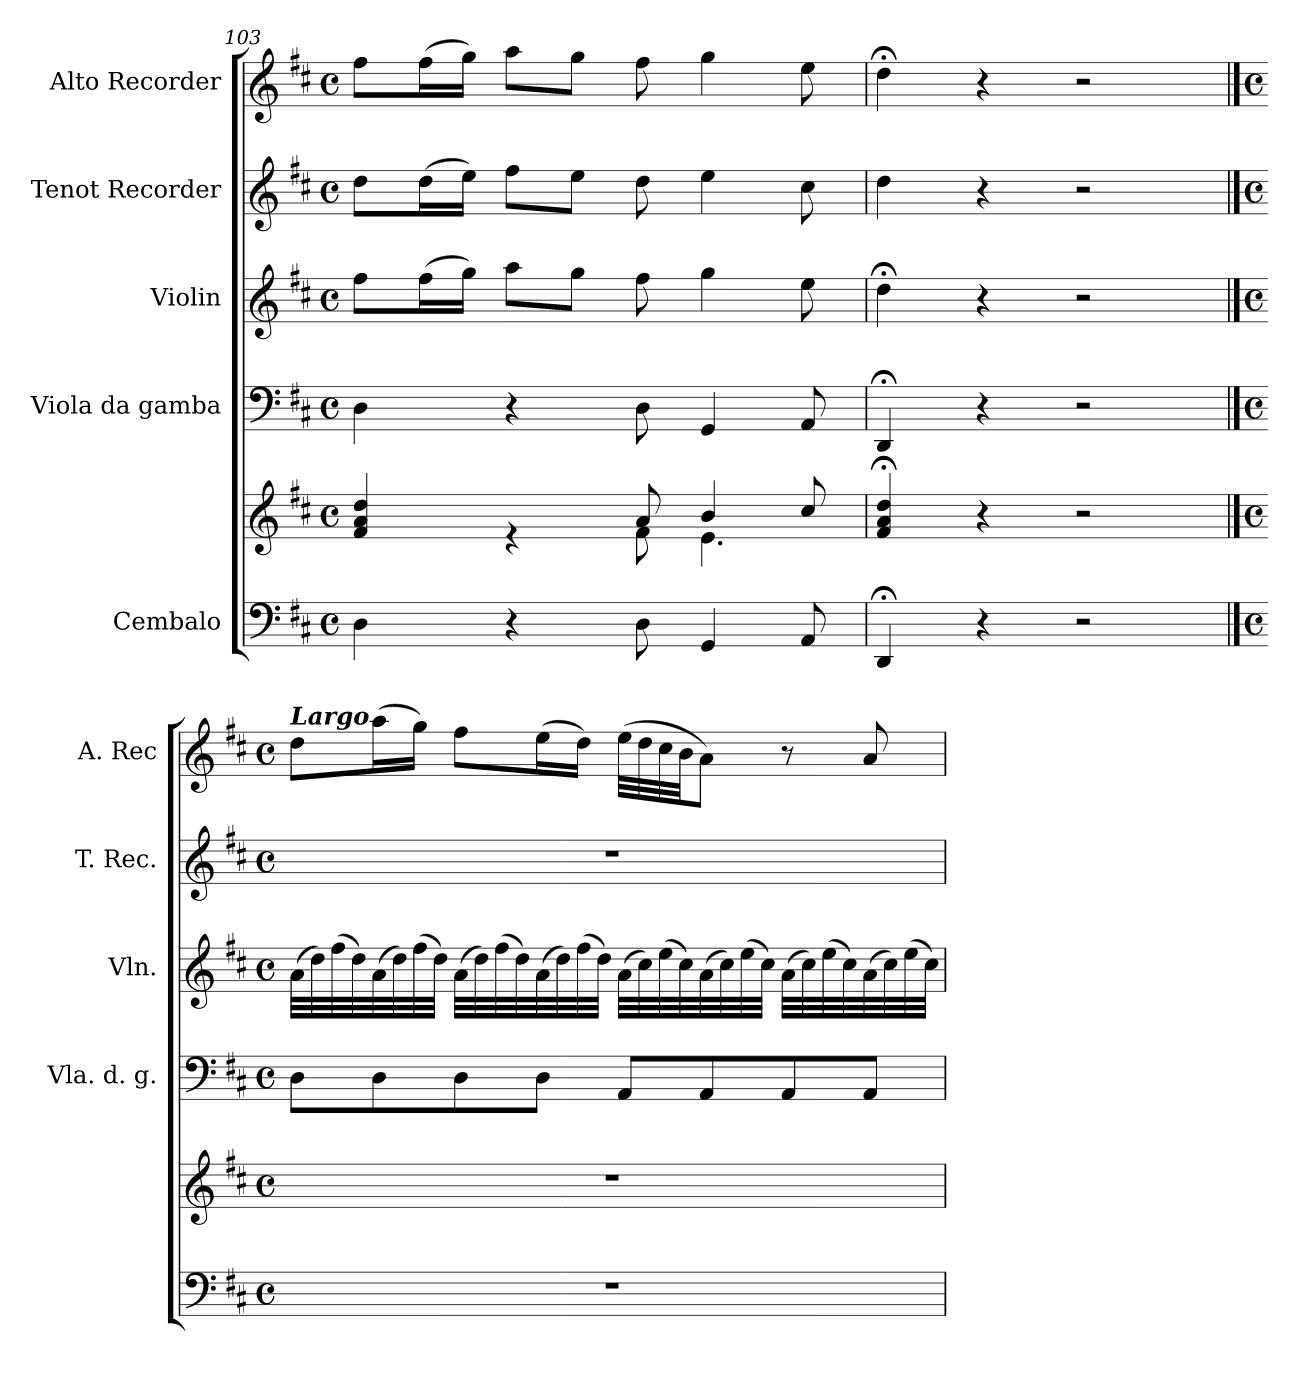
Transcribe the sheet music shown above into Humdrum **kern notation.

**kern	**kern	**kern	**kern	**kern	**kern
*part5	*part5	*part4	*part3	*part2	*part1
*staff6	*staff5	*staff4	*staff3	*staff2	*staff1
*I"Cembalo	*	*I"Viola da gamba	*I"Violin	*I"Tenot Recorder	*I"Alto Recorder
*	*	*I'Vla. d. g.	*I'Vln.	*I'T. Rec.	*I'A. Rec
*clefF4	*clefG2	*clefF4	*clefG2	*clefG2	*clefG2
*k[f#c#]	*k[f#c#]	*k[f#c#]	*k[f#c#]	*k[f#c#]	*k[f#c#]
*M4/4	*M4/4	*M4/4	*M4/4	*M4/4	*M4/4
*met(c)	*met(c)	*met(c)	*met(c)	*met(c)	*met(c)
=103	=103	=103	=103	=103	=103
*	*^	*	*	*	*
4D\	4f#/ 4a/ 4dd/	2ryy	4D\	8ff#\L	8dd\L	8ff#\L
.	.	.	.	(16ff#\L	(16dd\L	(16ff#\L
.	.	.	.	16gg\JJ)	16ee\JJ)	16gg\JJ)
4r	4re	.	4r	8aa\L	8ff#\L	8aa\L
.	.	.	.	8gg\J	8ee\J	8gg\J
8D\	8a/	8f#\	8D\	8ff#\	8dd\	8ff#\
4GG/	4b/	4.e\	4GG/	4gg\	4ee\	4gg\
8AA/	8cc#/	.	8AA/	8ee\	8cc#\	8ee\
*	*v	*v	*	*	*	*
=104	=104	=104	=104	=104	=104
4DD;</	4f#/;< 4a/;< 4dd/;<	4DD;</	4dd;<\	4dd\	4dd;<\
4r	4r	4r	4r	4r	4r
2r	2r	2r	2r	2r	2r
!!LO:PB:g=z
==105	==105	==105	==105	==105	==105
*M4/4	*M4/4	*M4/4	*M4/4	*M4/4	*M4/4
*met(c)	*met(c)	*met(c)	*met(c)	*met(c)	*met(c)
*	*	*	*	*	*MM50
!	!	!	!	!	!LO:TX:a:Bi:t=Largo
1r	1r	8D\L	(32a\LLL	1r	8dd\L
.	.	.	32dd\)	.	.
.	.	.	(32ff#\	.	.
.	.	.	32dd\)	.	.
.	.	8D\	(32a\	.	(16aa\L
.	.	.	32dd\)	.	.
.	.	.	(32ff#\	.	16gg\JJ)
.	.	.	32dd\JJJ)	.	.
.	.	8D\	(32a\LLL	.	8ff#\L
.	.	.	32dd\)	.	.
.	.	.	(32ff#\	.	.
.	.	.	32dd\)	.	.
.	.	8D\J	(32a\	.	(16ee\L
.	.	.	32dd\)	.	.
.	.	.	(32ff#\	.	16dd\JJ)
.	.	.	32dd\JJJ)	.	.
.	.	8AA/L	(32a\LLL	.	(32ee\LLL
.	.	.	32cc#\)	.	32dd\
.	.	.	(32ee\	.	32cc#\
.	.	.	32cc#\)	.	32b\JJ
.	.	8AA/	(32a\	.	8a\J)
.	.	.	32cc#\)	.	.
.	.	.	(32ee\	.	.
.	.	.	32cc#\JJJ)	.	.
.	.	8AA/	(32a\LLL	.	8r
.	.	.	32cc#\)	.	.
.	.	.	(32ee\	.	.
.	.	.	32cc#\)	.	.
.	.	8AA/J	(32a\	.	8a/
.	.	.	32cc#\)	.	.
.	.	.	(32ee\	.	.
.	.	.	32cc#\JJJ)	.	.
=	=	=	=	=	=
*-	*-	*-	*-	*-	*-
